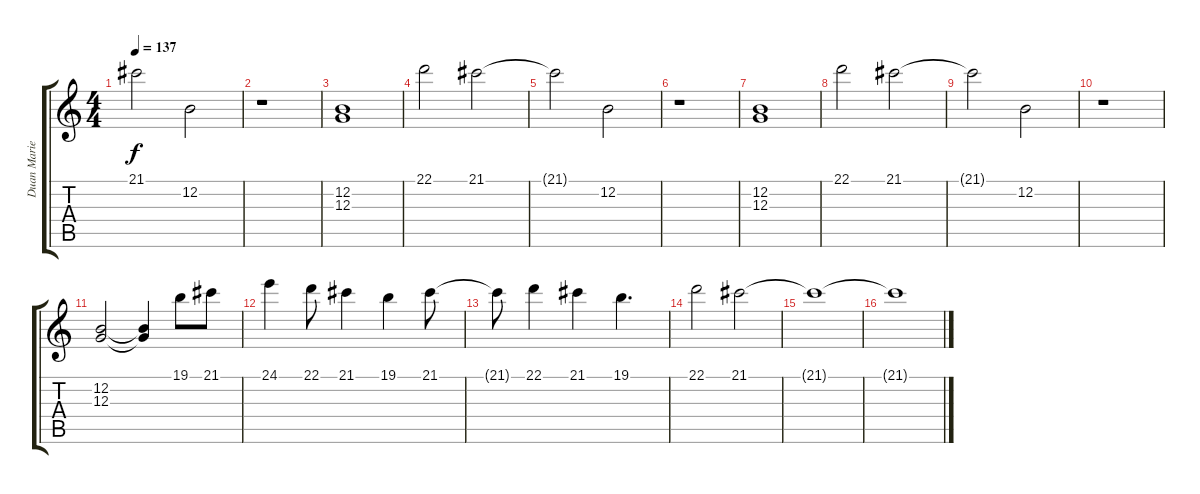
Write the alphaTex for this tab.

\track ("Duan Marie" "Duan Marie") {instrument viola}
\staff {score tabs}
\tuning (E4 B3 G3 D3 A2 E2) {hide}
\ts (4 4)
\tempo 137
\clef g2
\ks c
21.1{t}.2{dy f} 12.2.2 |
r.1 |
(12.2 12.3).1 |
22.1.2 21.1.2 |
21.1{t}.2 12.2.2 |
r.1 |
(12.2 12.3).1 |
22.1.2 21.1.2 |
21.1{t}.2 12.2.2 |
r.1 |
(12.2 12.3).2 (12.2{t} 12.3{t}).4 19.1.8 21.1.8 |
24.1.4 22.1.8 21.1.4 19.1.4 21.1.8 |
21.1{t}.8 22.1.4 21.1.4 19.1.4{d} |
22.1.2 21.1.2 |
21.1{t}.1{volume 12} |
21.1{t}.1{volume 9}
